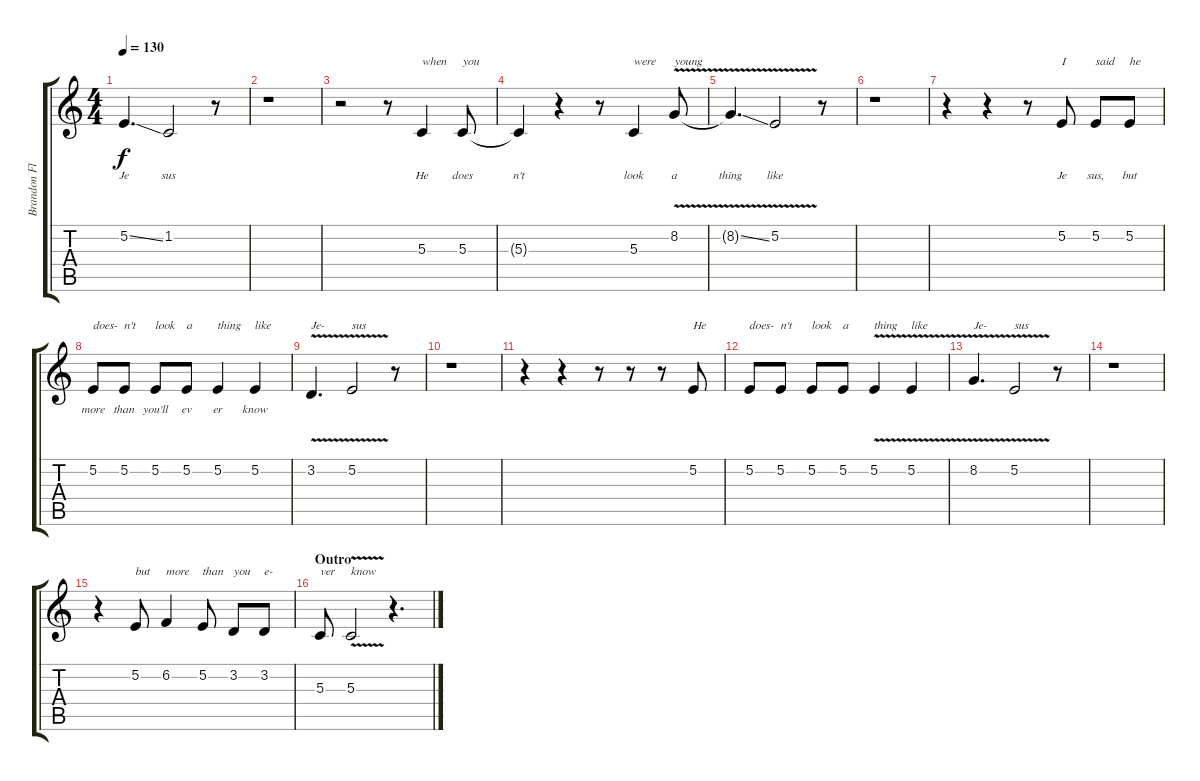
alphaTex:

\track ("Brandon Flowers (Vox)" "Brandon Fl") {instrument steeldrums}
\staff {score tabs}
\tuning (E4 B3 G3 D3 A2 E2) {hide}
\ts (4 4)
\tempo 130
\clef g2
\ks c
5.2{ss t}.4{d lyrics (0 "Je") lyrics (1 "") lyrics (2 "") lyrics (3 "") lyrics (4 "") dy f} 1.2.2{lyrics (0 "sus") lyrics (1 "") lyrics (2 "") lyrics (3 "") lyrics (4 "")} r.8 |
r.1 |
r.2 r.8 5.3.4{txt "when" lyrics (0 "He") lyrics (1 "") lyrics (2 "") lyrics (3 "") lyrics (4 "")} 5.3.8{txt "you" lyrics (0 "does") lyrics (1 "") lyrics (2 "") lyrics (3 "") lyrics (4 "")} |
5.3{t}.4{lyrics (0 "n't") lyrics (1 "") lyrics (2 "") lyrics (3 "") lyrics (4 "")} r.4 r.8 5.3.4{txt "were" lyrics (0 "look") lyrics (1 "") lyrics (2 "") lyrics (3 "") lyrics (4 "")} 8.2{v}.8{txt "young" lyrics (0 "a") lyrics (1 "") lyrics (2 "") lyrics (3 "") lyrics (4 "")} |
8.2{v ss t}.4{d lyrics (0 "thing") lyrics (1 "") lyrics (2 "") lyrics (3 "") lyrics (4 "")} 5.2{v}.2{lyrics (0 "like") lyrics (1 "") lyrics (2 "") lyrics (3 "") lyrics (4 "")} r.8 |
r.1 |
r.4 r.4 r.8 5.2.8{txt "I" lyrics (0 "Je") lyrics (1 "") lyrics (2 "") lyrics (3 "") lyrics (4 "")} 5.2.8{txt "said" lyrics (0 "sus,") lyrics (1 "") lyrics (2 "") lyrics (3 "") lyrics (4 "")} 5.2.8{txt "he" lyrics (0 "but") lyrics (1 "") lyrics (2 "") lyrics (3 "") lyrics (4 "")} |
5.2.8{txt "does-" lyrics (0 "more") lyrics (1 "") lyrics (2 "") lyrics (3 "") lyrics (4 "")} 5.2.8{txt "n't" lyrics (0 "than") lyrics (1 "") lyrics (2 "") lyrics (3 "") lyrics (4 "")} 5.2.8{txt "look" lyrics (0 "you'll") lyrics (1 "") lyrics (2 "") lyrics (3 "") lyrics (4 "")} 5.2.8{txt "a" lyrics (0 "ev") lyrics (1 "") lyrics (2 "") lyrics (3 "") lyrics (4 "")} 5.2.4{txt "thing" lyrics (0 "er") lyrics (1 "") lyrics (2 "") lyrics (3 "") lyrics (4 "")} 5.2.4{txt "like" lyrics (0 "know") lyrics (1 "") lyrics (2 "") lyrics (3 "") lyrics (4 "")} |
3.2{v}.4{d txt "Je-"} 5.2{v}.2{txt "sus"} r.8 |
r.1 |
r.4 r.4 r.8 r.8 r.8 5.2.8{txt "He"} |
5.2.8{txt "does-"} 5.2.8{txt "n't"} 5.2.8{txt "look"} 5.2.8{txt "a"} 5.2{v}.4{txt "thing"} 5.2{v}.4{txt "like"} |
8.2{v}.4{d txt "Je-"} 5.2{v}.2{txt "sus"} r.8 |
r.1 |
r.4 5.2.8{txt "but"} 6.2.4{txt "more"} 5.2.8{txt "than"} 3.2.8{txt "you"} 3.2.8{txt "e-"} |
\section ("" "Outro")
5.3.8{txt "ver"} 5.3{v}.2{txt "know"} r.4{d}
